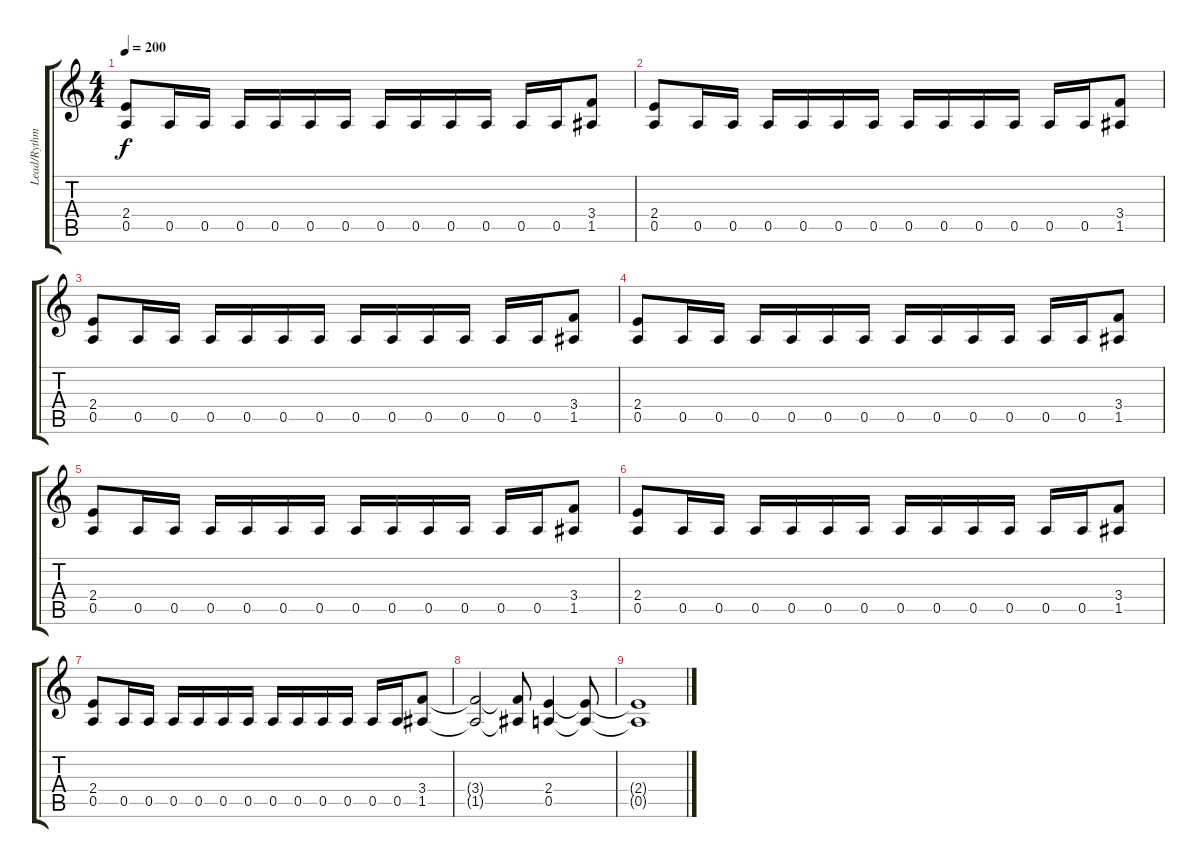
\track ("Lead/Rythm Guitar" "Lead/Rythm") {instrument distortionguitar}
\staff {score tabs}
\tuning (E4 B3 G3 D3 A2 E2) {hide}
\ts (4 4)
\tempo 200
\clef g2
\ks c
(2.4 0.5).8{dy f} 0.5.16 0.5.16 0.5.16 0.5.16 0.5.16 0.5.16 0.5.16 0.5.16 0.5.16 0.5.16 0.5.16 0.5.16 (3.4 1.5).8 |
(2.4 0.5).8 0.5.16 0.5.16 0.5.16 0.5.16 0.5.16 0.5.16 0.5.16 0.5.16 0.5.16 0.5.16 0.5.16 0.5.16 (3.4 1.5).8 |
(2.4 0.5).8 0.5.16 0.5.16 0.5.16 0.5.16 0.5.16 0.5.16 0.5.16 0.5.16 0.5.16 0.5.16 0.5.16 0.5.16 (3.4 1.5).8 |
(2.4 0.5).8 0.5.16 0.5.16 0.5.16 0.5.16 0.5.16 0.5.16 0.5.16 0.5.16 0.5.16 0.5.16 0.5.16 0.5.16 (3.4 1.5).8 |
(2.4 0.5).8 0.5.16 0.5.16 0.5.16 0.5.16 0.5.16 0.5.16 0.5.16 0.5.16 0.5.16 0.5.16 0.5.16 0.5.16 (3.4 1.5).8 |
(2.4 0.5).8 0.5.16 0.5.16 0.5.16 0.5.16 0.5.16 0.5.16 0.5.16 0.5.16 0.5.16 0.5.16 0.5.16 0.5.16 (3.4 1.5).8 |
(2.4 0.5).8 0.5.16 0.5.16 0.5.16 0.5.16 0.5.16 0.5.16 0.5.16 0.5.16 0.5.16 0.5.16 0.5.16 0.5.16 (3.4 1.5).8 |
(3.4{t} 1.5{t}).2 (3.4{t} 1.5{t}).8 (2.4 0.5).4 (2.4{t} 0.5{t}).8 |
(2.4{t} 0.5{t}).1
